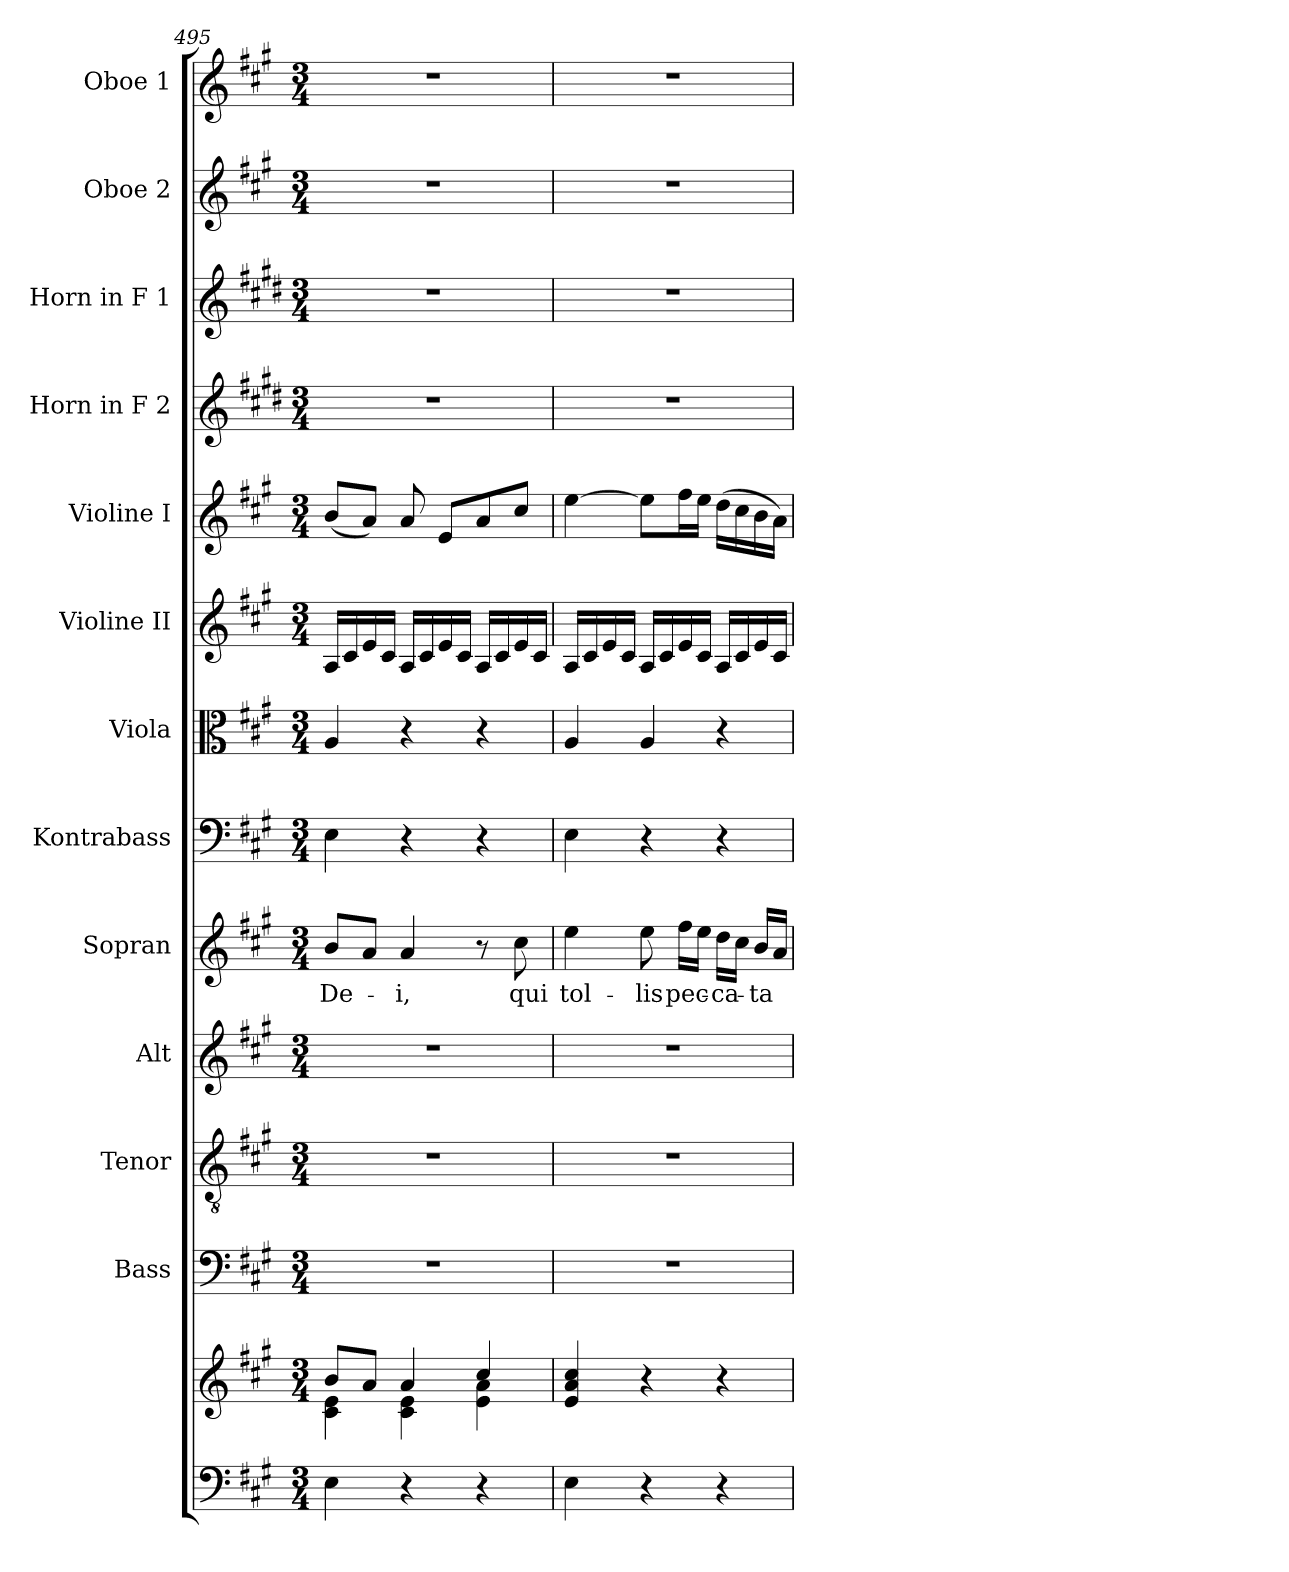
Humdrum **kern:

**kern	**kern	**kern	**kern	**kern	**kern	**text	**kern	**kern	**kern	**kern	**kern	**kern	**kern	**kern
*part13	*part13	*part12	*part11	*part10	*part9	*part9	*part8	*part7	*part6	*part5	*part4	*part3	*part2	*part1
*staff14	*staff13	*staff12	*staff11	*staff10	*staff9	*staff9	*staff8	*staff7	*staff6	*staff5	*staff4	*staff3	*staff2	*staff1
*	*	*I"Bass	*I"Tenor	*I"Alt	*I"Sopran	*	*I"Kontrabass	*I"Viola	*I"Violine II	*I"Violine I	*I"Horn in F 2	*I"Horn in F 1	*I"Oboe 2	*I"Oboe 1
*	*	*I'B.	*I'T.	*I'A.	*I'S.	*	*I'Kb.	*I'Vla.	*I'Vl. II	*I'Vl. I	*	*	*I'Ob.. 2	*I'Ob. 1
*clefF4	*clefG2	*clefF4	*clefGv2	*clefG2	*clefG2	*	*clefF4	*clefC3	*clefG2	*clefG2	*clefG2	*clefG2	*clefG2	*clefG2
*	*	*	*	*	*	*	*ITrd7c12	*	*	*	*ITrd4c7	*ITrd4c7	*	*
*k[f#c#g#]	*k[f#c#g#]	*k[f#c#g#]	*k[f#c#g#]	*k[f#c#g#]	*k[f#c#g#]	*	*k[f#c#g#]	*k[f#c#g#]	*k[f#c#g#]	*k[f#c#g#]	*k[f#c#g#]	*k[f#c#g#]	*k[f#c#g#]	*k[f#c#g#]
*A:	*A:	*A:	*A:	*A:	*A:	*	*A:	*A:	*A:	*A:	*A:	*A:	*A:	*A:
*M3/4	*M3/4	*M3/4	*M3/4	*M3/4	*M3/4	*	*M3/4	*M3/4	*M3/4	*M3/4	*M3/4	*M3/4	*M3/4	*M3/4
=495	=495	=495	=495	=495	=495	=495	=495	=495	=495	=495	=495	=495	=495	=495
*	*^	*	*	*	*	*	*	*	*	*	*	*	*	*
!	!	!	!	!	!	!	!LO:LY:b	!	!	!	!	!	!	!	!
4E\	8b/L	4c#\ 4e\	2.r	2.r	2.r	8b/L	De-	4EE\	4A/	16A/LL	(<8b/L	2.r	2.r	2.r	2.r
.	.	.	.	.	.	.	.	.	.	16c#/	.	.	.	.	.
.	8a/J	.	.	.	.	8a/J	.	.	.	16e/	8a/J)	.	.	.	.
.	.	.	.	.	.	.	.	.	.	16c#/JJ	.	.	.	.	.
!	!	!	!	!	!	!	!LO:LY:b	!	!	!	!	!	!	!	!
4r	4a/	4c#\ 4e\	.	.	.	4a/	-i,	4r	4r	16A/LL	8a/	.	.	.	.
.	.	.	.	.	.	.	.	.	.	16c#/	.	.	.	.	.
.	.	.	.	.	.	.	.	.	.	16e/	8e/L	.	.	.	.
.	.	.	.	.	.	.	.	.	.	16c#/JJ	.	.	.	.	.
4r	4cc#/	4e\ 4a\	.	.	.	8r	.	4r	4r	16A/LL	8a/	.	.	.	.
.	.	.	.	.	.	.	.	.	.	16c#/	.	.	.	.	.
!	!	!	!	!	!	!	!LO:LY:b	!	!	!	!	!	!	!	!
.	.	.	.	.	.	8cc#\	qui	.	.	16e/	8cc#/J	.	.	.	.
.	.	.	.	.	.	.	.	.	.	16c#/JJ	.	.	.	.	.
*	*v	*v	*	*	*	*	*	*	*	*	*	*	*	*	*
=496	=496	=496	=496	=496	=496	=496	=496	=496	=496	=496	=496	=496	=496	=496
!	!	!	!	!	!	!LO:LY:b	!	!	!	!	!	!	!	!
4E\	4e/ 4a/ 4cc#/	2.r	2.r	2.r	4ee\	tol-	4EE\	4A/	16A/LL	[4ee\	2.r	2.r	2.r	2.r
.	.	.	.	.	.	.	.	.	16c#/	.	.	.	.	.
.	.	.	.	.	.	.	.	.	16e/	.	.	.	.	.
.	.	.	.	.	.	.	.	.	16c#/JJ	.	.	.	.	.
!	!	!	!	!	!	!LO:LY:b	!	!	!	!	!	!	!	!
4r	4r	.	.	.	8ee\	-lis	4r	4A/	16A/LL	8ee\L]	.	.	.	.
.	.	.	.	.	.	.	.	.	16c#/	.	.	.	.	.
!	!	!	!	!	!	!LO:LY:b	!	!	!	!	!	!	!	!
.	.	.	.	.	16ff#\LL	pec-	.	.	16e/	16ff#\L	.	.	.	.
.	.	.	.	.	16ee\JJ	.	.	.	16c#/JJ	16ee\JJ	.	.	.	.
!	!	!	!	!	!	!LO:LY:b	!	!	!	!	!	!	!	!
4r	4r	.	.	.	16dd\LL	-ca-	4r	4r	16A/LL	(>16dd\LL	.	.	.	.
.	.	.	.	.	16cc#\JJ	.	.	.	16c#/	16cc#\	.	.	.	.
!	!	!	!	!	!	!LO:LY:b	!	!	!	!	!	!	!	!
.	.	.	.	.	16b/LL	-ta	.	.	16e/	16b\	.	.	.	.
.	.	.	.	.	16a/JJ	.	.	.	16c#/JJ	16a\JJ)	.	.	.	.
=	=	=	=	=	=	=	=	=	=	=	=	=	=	=
*-	*-	*-	*-	*-	*-	*-	*-	*-	*-	*-	*-	*-	*-	*-
